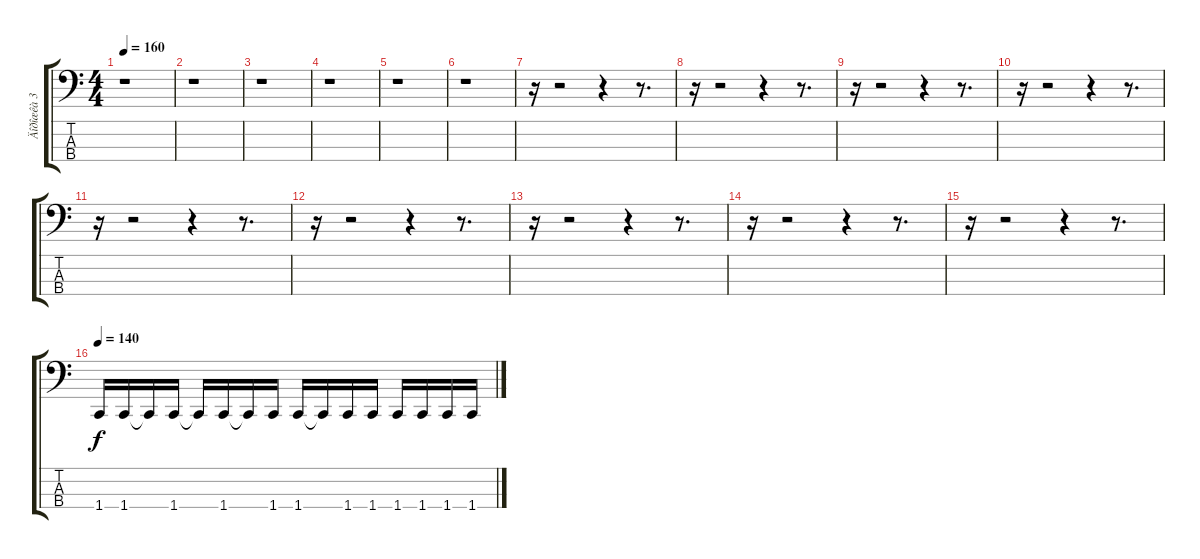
\track ("Äîðîæêà 3" "Äîðîæêà 3") {instrument electricbasspick}
\staff {score tabs}
\tuning (E2 B1 Gb1 B0) {hide}
\ts (4 4)
\tempo 160
\clef f4
\ks c
r.1{dy f} |
r.1 |
r.1 |
r.1 |
r.1 |
r.1 |
r.16 r.2 r.4 r.8{d} |
r.16 r.2 r.4 r.8{d} |
r.16 r.2 r.4 r.8{d} |
r.16 r.2 r.4 r.8{d} |
r.16 r.2 r.4 r.8{d} |
r.16 r.2 r.4 r.8{d} |
r.16 r.2 r.4 r.8{d} |
r.16 r.2 r.4 r.8{d} |
r.16 r.2 r.4 r.8{d} |
\tempo 140
1.4.16 1.4.16 1.4{t}.16 1.4.16 1.4{t}.16 1.4.16 1.4{t}.16 1.4.16 1.4.16 1.4{t}.16 1.4.16 1.4.16 1.4.16 1.4.16 1.4.16 1.4.16
